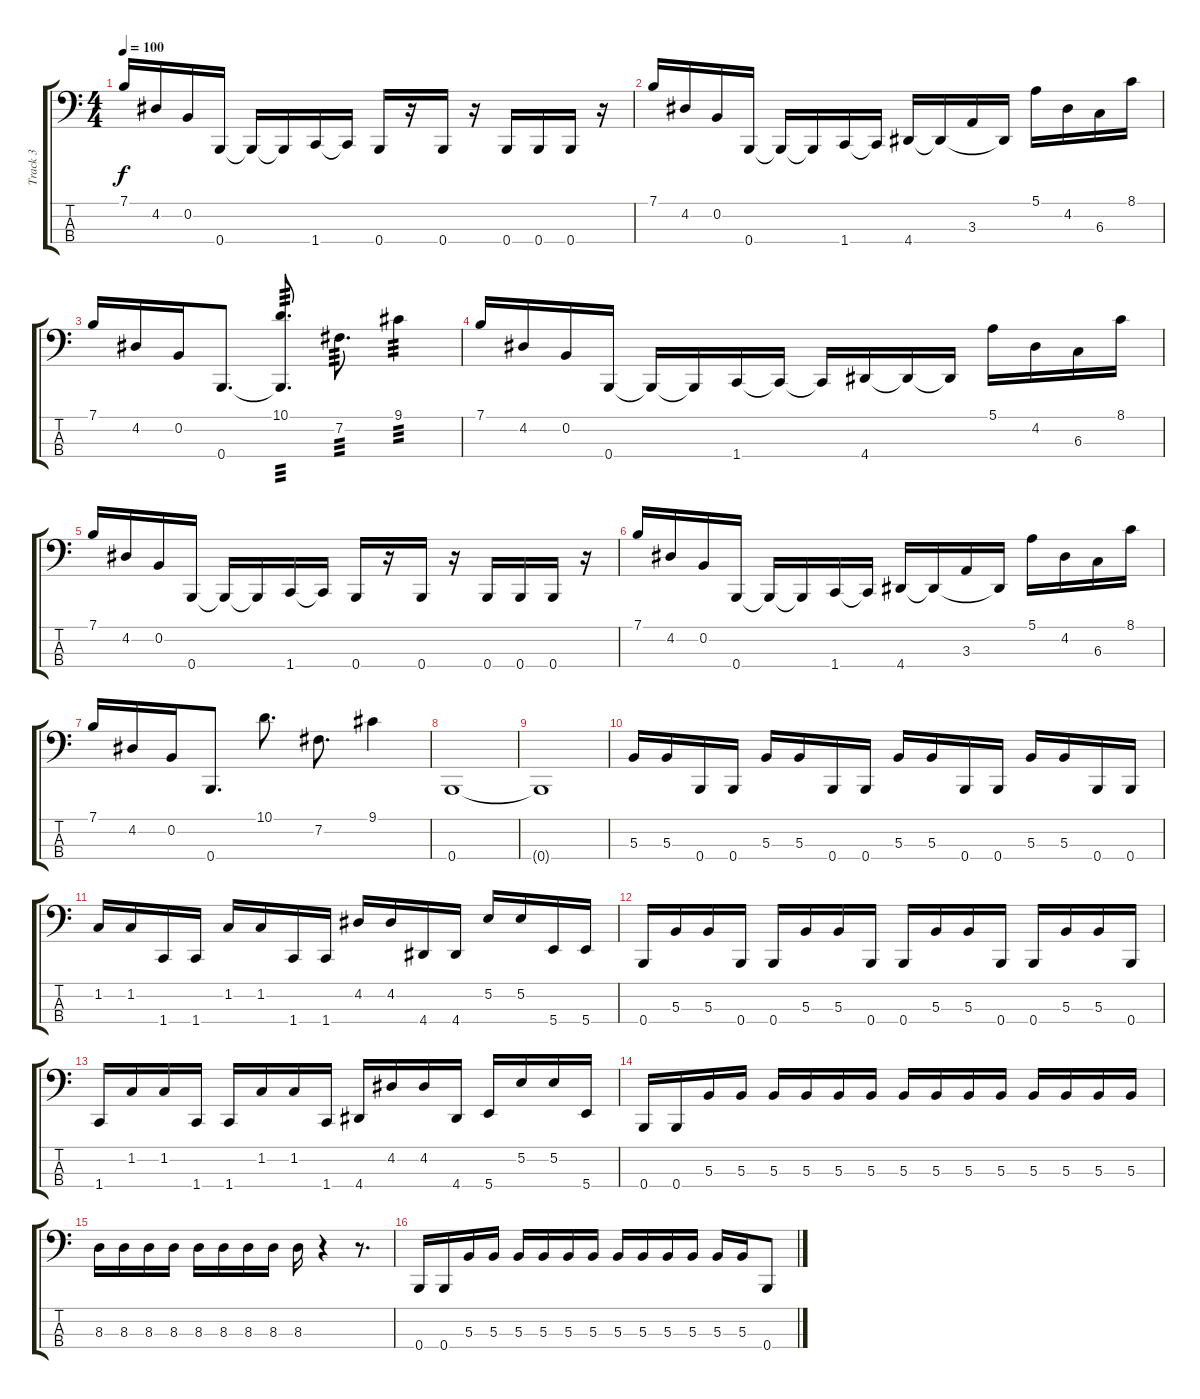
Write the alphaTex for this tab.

\track ("Track 3" "Track 3") {instrument electricbassfinger}
\staff {score tabs}
\tuning (E2 B1 Gb1 B0) {hide}
\ts (4 4)
\tempo 100
\clef f4
\ks c
7.1.16{dy f} 4.2.16 0.2.16 0.4.16 0.4{t}.16 0.4{t}.16 1.4.16 1.4{t}.16 0.4.16 r.16 0.4.16 r.16 0.4.16 0.4.16 0.4.16 r.16 |
7.1.16 4.2.16 0.2.16 0.4.16 0.4{t}.16 0.4{t}.16 1.4.16 1.4{t}.16 4.4.16 4.4{t}.16 3.3.16 4.4{t}.16 5.1.16 4.2.16 6.3.16 8.1.16 |
7.1.16 4.2.16 0.2.16 0.4.8{d} (10.1 0.4{t}).8{d tp 3} 7.2.8{d tp 3} 9.1.4{tp 3} |
7.1.16 4.2.16 0.2.16 0.4.16 0.4{t}.16 0.4{t}.16 1.4.16 1.4{t}.16 1.4{t}.16 4.4.16 4.4{t}.16 4.4{t}.16 5.1.16 4.2.16 6.3.16 8.1.16 |
7.1.16 4.2.16 0.2.16 0.4.16 0.4{t}.16 0.4{t}.16 1.4.16 1.4{t}.16 0.4.16 r.16 0.4.16 r.16 0.4.16 0.4.16 0.4.16 r.16 |
7.1.16 4.2.16 0.2.16 0.4.16 0.4{t}.16 0.4{t}.16 1.4.16 1.4{t}.16 4.4.16 4.4{t}.16 3.3.16 4.4{t}.16 5.1.16 4.2.16 6.3.16 8.1.16 |
7.1.16 4.2.16 0.2.16 0.4.8{d} 10.1.8{d} 7.2.8{d} 9.1.4 |
0.4.1 |
0.4{t}.1 |
5.3.16 5.3.16 0.4.16 0.4.16 5.3.16 5.3.16 0.4.16 0.4.16 5.3.16 5.3.16 0.4.16 0.4.16 5.3.16 5.3.16 0.4.16 0.4.16 |
1.2.16 1.2.16 1.4.16 1.4.16 1.2.16 1.2.16 1.4.16 1.4.16 4.2.16 4.2.16 4.4.16 4.4.16 5.2.16 5.2.16 5.4.16 5.4.16 |
0.4.16 5.3.16 5.3.16 0.4.16 0.4.16 5.3.16 5.3.16 0.4.16 0.4.16 5.3.16 5.3.16 0.4.16 0.4.16 5.3.16 5.3.16 0.4.16 |
1.4.16 1.2.16 1.2.16 1.4.16 1.4.16 1.2.16 1.2.16 1.4.16 4.4.16 4.2.16 4.2.16 4.4.16 5.4.16 5.2.16 5.2.16 5.4.16 |
0.4.16 0.4.16 5.3.16 5.3.16 5.3.16 5.3.16 5.3.16 5.3.16 5.3.16 5.3.16 5.3.16 5.3.16 5.3.16 5.3.16 5.3.16 5.3.16 |
8.3.16 8.3.16 8.3.16 8.3.16 8.3.16 8.3.16 8.3.16 8.3.16 8.3.16 r.4 r.8{d} |
0.4.16 0.4.16 5.3.16 5.3.16 5.3.16 5.3.16 5.3.16 5.3.16 5.3.16 5.3.16 5.3.16 5.3.16 5.3.16 5.3.16 0.4.8
